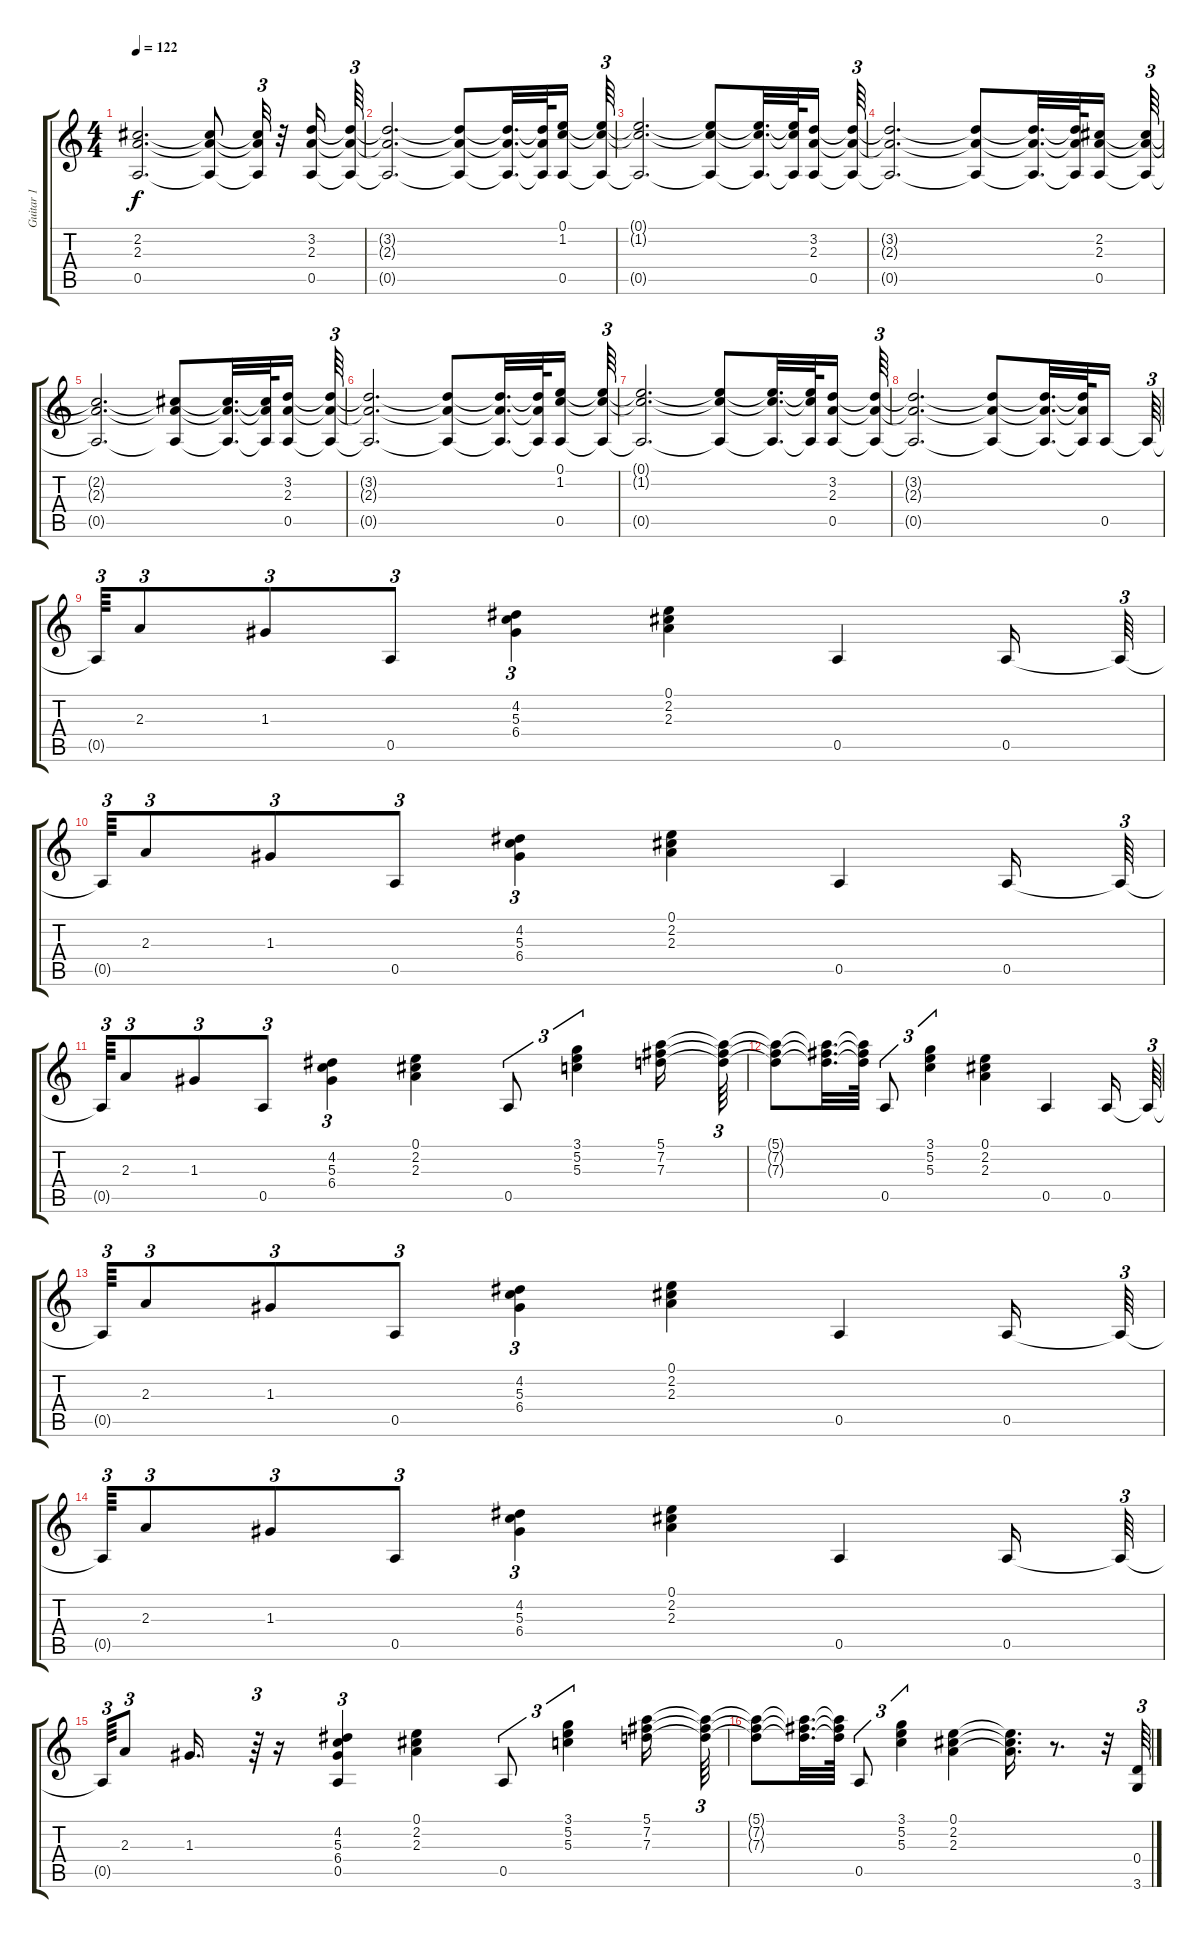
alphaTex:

\track ("Guitar 1" "Guitar 1") {instrument distortionguitar}
\staff {score tabs}
\tuning (E4 B3 G3 D3 A2 E2) {hide}
\ts (4 4)
\tempo 122
\clef g2
\ks c
(2.2{t} 2.3{t} 0.5{t}).2{d dy f} (2.2{t} 2.3{t} 0.5{t}).8 (2.2{t} 2.3{t} 0.5{t}).32{tu (3 2)} r.32 (3.2 2.3 0.5).16 (3.2{t} 2.3{t} 0.5{t}).64{tu (3 2)} |
(3.2{t} 2.3{t} 0.5{t}).2{d} (3.2{t} 2.3{t} 0.5{t}).8 (3.2{t} 2.3{t} 0.5{t}).32{d} (3.2{t} 2.3{t} 0.5{t}).64 (0.1 1.2 0.5).16 (0.1{t} 1.2{t} 0.5{t}).64{tu (3 2)} |
(0.1{t} 1.2{t} 0.5{t}).2{d} (0.1{t} 1.2{t} 0.5{t}).8 (0.1{t} 1.2{t} 0.5{t}).32{d} (0.1{t} 1.2{t} 0.5{t}).64 (3.2 2.3 0.5).16 (3.2{t} 2.3{t} 0.5{t}).64{tu (3 2)} |
(3.2{t} 2.3{t} 0.5{t}).2{d} (3.2{t} 2.3{t} 0.5{t}).8 (3.2{t} 2.3{t} 0.5{t}).32{d} (3.2{t} 2.3{t} 0.5{t}).64 (2.2 2.3 0.5).16 (2.2{t} 2.3{t} 0.5{t}).64{tu (3 2)} |
(2.2{t} 2.3{t} 0.5{t}).2{d} (2.2{t} 2.3{t} 0.5{t}).8 (2.2{t} 2.3{t} 0.5{t}).32{d} (2.2{t} 2.3{t} 0.5{t}).64 (3.2 2.3 0.5).16 (3.2{t} 2.3{t} 0.5{t}).64{tu (3 2)} |
(3.2{t} 2.3{t} 0.5{t}).2{d} (3.2{t} 2.3{t} 0.5{t}).8 (3.2{t} 2.3{t} 0.5{t}).32{d} (3.2{t} 2.3{t} 0.5{t}).64 (0.1 1.2 0.5).16 (0.1{t} 1.2{t} 0.5{t}).64{tu (3 2)} |
(0.1{t} 1.2{t} 0.5{t}).2{d} (0.1{t} 1.2{t} 0.5{t}).8 (0.1{t} 1.2{t} 0.5{t}).32{d} (0.1{t} 1.2{t} 0.5{t}).64 (3.2 2.3 0.5).16 (3.2{t} 2.3{t} 0.5{t}).64{tu (3 2)} |
(3.2{t} 2.3{t} 0.5{t}).2{d} (3.2{t} 2.3{t} 0.5{t}).8 (3.2{t} 2.3{t} 0.5{t}).32{d} (3.2{t} 2.3{t} 0.5{t}).64 0.5.16 0.5{t}.64{tu (3 2)} |
0.5{t}.64{tu (3 2)} 2.3.8{tu (3 2)} 1.3.8{tu (3 2)} 0.5.8{tu (3 2)} (4.2 5.3 6.4).4{tu (3 2)} (0.1 2.2 2.3).4 0.5.4 0.5.16 0.5{t}.64{tu (3 2)} |
0.5{t}.64{tu (3 2)} 2.3.8{tu (3 2)} 1.3.8{tu (3 2)} 0.5.8{tu (3 2)} (4.2 5.3 6.4).4{tu (3 2)} (0.1 2.2 2.3).4 0.5.4 0.5.16 0.5{t}.64{tu (3 2)} |
0.5{t}.64{tu (3 2)} 2.3.8{tu (3 2)} 1.3.8{tu (3 2)} 0.5.8{tu (3 2)} (4.2 5.3 6.4).4{tu (3 2)} (0.1 2.2 2.3).4 0.5.8{tu (3 2)} (3.1 5.2 5.3).4{tu (3 2)} (5.1 7.2 7.3).16 (5.1{t} 7.2{t} 7.3{t}).64{tu (3 2)} |
(5.1{t} 7.2{t} 7.3{t}).8 (5.1{t} 7.2{t} 7.3{t}).32{d} (5.1{t} 7.2{t} 7.3{t}).64 0.5.8{tu (3 2)} (3.1 5.2 5.3).4{tu (3 2)} (0.1 2.2 2.3).4 0.5.4 0.5.16 0.5{t}.64{tu (3 2)} |
0.5{t}.64{tu (3 2)} 2.3.8{tu (3 2)} 1.3.8{tu (3 2)} 0.5.8{tu (3 2)} (4.2 5.3 6.4).4{tu (3 2)} (0.1 2.2 2.3).4 0.5.4 0.5.16 0.5{t}.64{tu (3 2)} |
0.5{t}.64{tu (3 2)} 2.3.8{tu (3 2)} 1.3.8{tu (3 2)} 0.5.8{tu (3 2)} (4.2 5.3 6.4).4{tu (3 2)} (0.1 2.2 2.3).4 0.5.4 0.5.16 0.5{t}.64{tu (3 2)} |
0.5{t}.64{tu (3 2)} 2.3.8{tu (3 2)} 1.3.16{d} r.64{tu (3 2)} r.16 (4.2 5.3 6.4 0.5).4{tu (3 2)} (0.1 2.2 2.3).4 0.5.8{tu (3 2)} (3.1 5.2 5.3).4{tu (3 2)} (5.1 7.2 7.3).16 (5.1{t} 7.2{t} 7.3{t}).64{tu (3 2)} |
(5.1{t} 7.2{t} 7.3{t}).8 (5.1{t} 7.2{t} 7.3{t}).32{d} (5.1{t} 7.2{t} 7.3{t}).64 0.5.8{tu (3 2)} (3.1 5.2 5.3).4{tu (3 2)} (0.1 2.2 2.3).4 (0.1{t} 2.2{t} 2.3{t}).16{d} r.8{d} r.32 (0.4 3.6).64{tu (3 2)}
